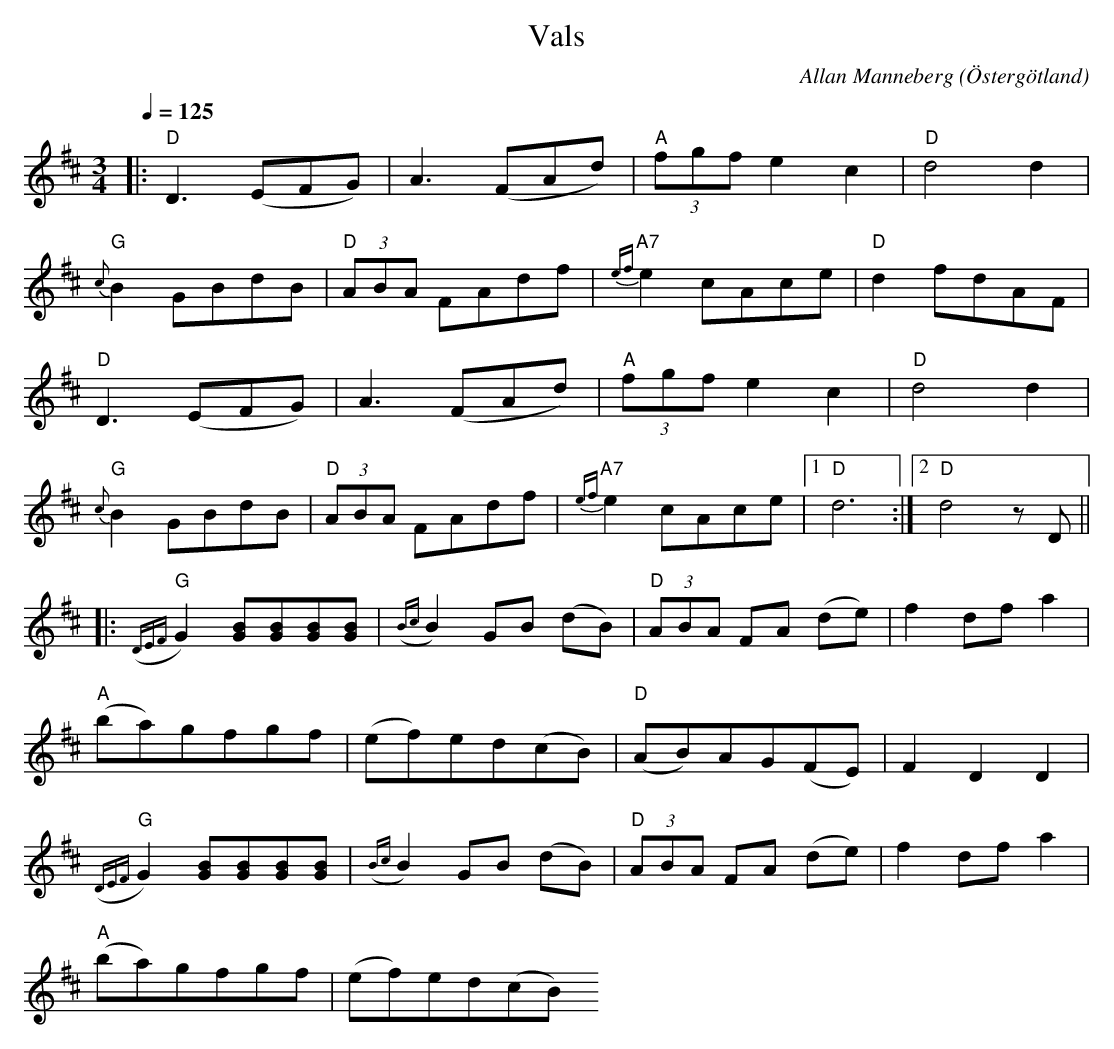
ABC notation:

X:1
T:Vals
O:Östergötland
C:Allan Manneberg
Q:1/4=125
M: 3/4
L: 1/8
K: D
|: "D"D3(EFG) | A3(FAd) |"A" (3fgf e2 c2|"D" d4 d2|
"G" {c}B2 GBdB| "D" (3ABA FAdf | "A7" {ef}e2 cAce|"D" d2 fdAF|
"D"D3(EFG) | A3(FAd) |"A" (3fgf e2 c2|"D" d4 d2|
"G" {c}B2 GBdB| "D" (3ABA FAdf | "A7" {ef}e2 cAce|1"D" d6 :|2 "D" d4 z D||
|:"G"({DEF}G2) [GB][GB][GB][GB]|({Bc}B2) GB (dB)|"D"(3ABA FA (de)|f2 df a2|
"A"(ba)gfgf| (ef)ed(cB)|"D" (AB)AG(FE)| F2 D2 D2|
"G"({DEF}G2) [GB][GB][GB][GB]|({Bc}B2) GB (dB)|"D"(3ABA FA (de)|f2 df a2|
"A"(ba)gfgf| (ef)ed(cB)
